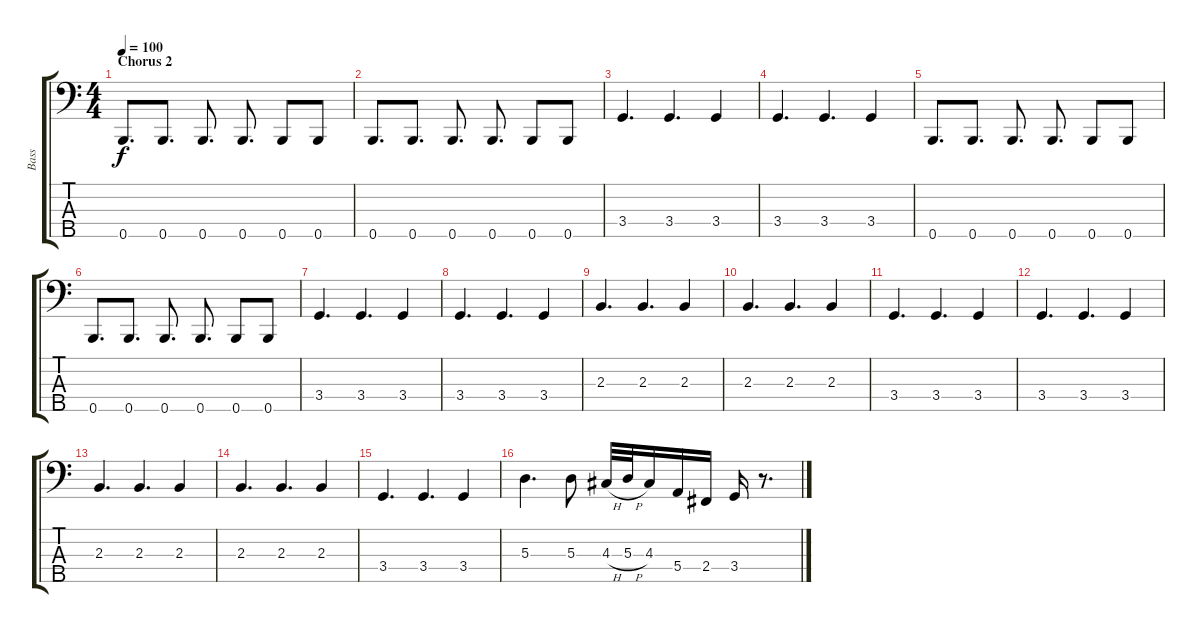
\track ("Bass" "Bass") {instrument electricbassfinger}
\staff {score tabs}
\tuning (G2 D2 A1 E1 B0) {hide}
\ts (4 4)
\section ("" "Chorus 2")
\tempo 100
\clef f4
\ks c
0.5.8{d dy f} 0.5.8{d} 0.5.8{d} 0.5.8{d} 0.5.8 0.5.8 |
0.5.8{d} 0.5.8{d} 0.5.8{d} 0.5.8{d} 0.5.8 0.5.8 |
3.4.4{d} 3.4.4{d} 3.4.4 |
3.4.4{d} 3.4.4{d} 3.4.4 |
0.5.8{d} 0.5.8{d} 0.5.8{d} 0.5.8{d} 0.5.8 0.5.8 |
0.5.8{d} 0.5.8{d} 0.5.8{d} 0.5.8{d} 0.5.8 0.5.8 |
3.4.4{d} 3.4.4{d} 3.4.4 |
3.4.4{d} 3.4.4{d} 3.4.4 |
2.3.4{d} 2.3.4{d} 2.3.4 |
2.3.4{d} 2.3.4{d} 2.3.4 |
3.4.4{d} 3.4.4{d} 3.4.4 |
3.4.4{d} 3.4.4{d} 3.4.4 |
2.3.4{d} 2.3.4{d} 2.3.4 |
2.3.4{d} 2.3.4{d} 2.3.4 |
3.4.4{d} 3.4.4{d} 3.4.4 |
5.3.4{d} 5.3.8 4.3{h}.32 5.3{h}.32 4.3.16 5.4.16 2.4.16 3.4.16 r.8{d}
